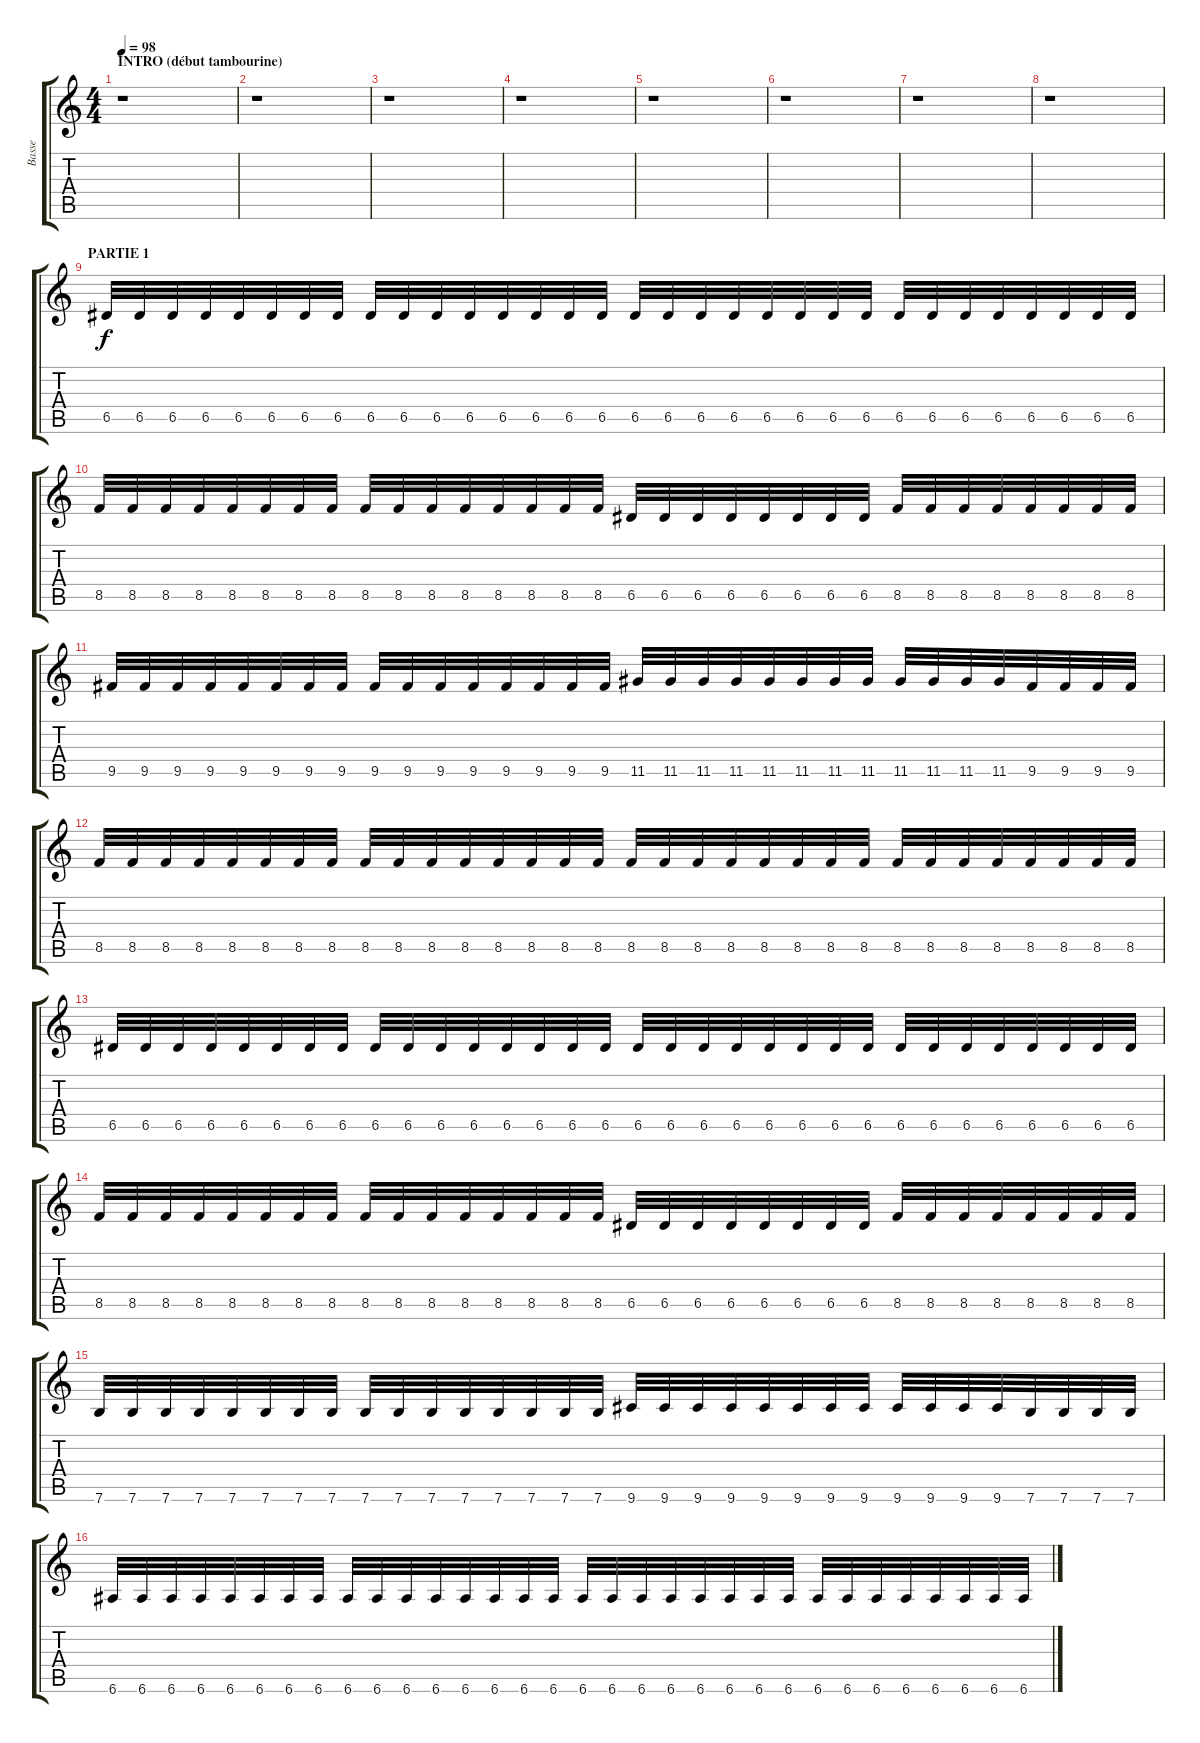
\track ("Basse" "Basse") {instrument electricbasspick}
\staff {score tabs}
\tuning (E4 B3 G3 D3 A2 E2) {hide}
\ts (4 4)
\section ("" "INTRO (début tambourine)")
\tempo 98
\clef g2
\ks c
r.1{dy f} |
r.1 |
r.1 |
r.1 |
r.1 |
r.1 |
r.1 |
r.1 |
\section ("" "PARTIE 1")
6.5.32 6.5.32 6.5.32 6.5.32 6.5.32 6.5.32 6.5.32 6.5.32 6.5.32 6.5.32 6.5.32 6.5.32 6.5.32 6.5.32 6.5.32 6.5.32 6.5.32 6.5.32 6.5.32 6.5.32 6.5.32 6.5.32 6.5.32 6.5.32 6.5.32 6.5.32 6.5.32 6.5.32 6.5.32 6.5.32 6.5.32 6.5.32 |
8.5.32 8.5.32 8.5.32 8.5.32 8.5.32 8.5.32 8.5.32 8.5.32 8.5.32 8.5.32 8.5.32 8.5.32 8.5.32 8.5.32 8.5.32 8.5.32 6.5.32 6.5.32 6.5.32 6.5.32 6.5.32 6.5.32 6.5.32 6.5.32 8.5.32 8.5.32 8.5.32 8.5.32 8.5.32 8.5.32 8.5.32 8.5.32 |
9.5.32 9.5.32 9.5.32 9.5.32 9.5.32 9.5.32 9.5.32 9.5.32 9.5.32 9.5.32 9.5.32 9.5.32 9.5.32 9.5.32 9.5.32 9.5.32 11.5.32 11.5.32 11.5.32 11.5.32 11.5.32 11.5.32 11.5.32 11.5.32 11.5.32 11.5.32 11.5.32 11.5.32 9.5.32 9.5.32 9.5.32 9.5.32 |
8.5.32 8.5.32 8.5.32 8.5.32 8.5.32 8.5.32 8.5.32 8.5.32 8.5.32 8.5.32 8.5.32 8.5.32 8.5.32 8.5.32 8.5.32 8.5.32 8.5.32 8.5.32 8.5.32 8.5.32 8.5.32 8.5.32 8.5.32 8.5.32 8.5.32 8.5.32 8.5.32 8.5.32 8.5.32 8.5.32 8.5.32 8.5.32 |
6.5.32 6.5.32 6.5.32 6.5.32 6.5.32 6.5.32 6.5.32 6.5.32 6.5.32 6.5.32 6.5.32 6.5.32 6.5.32 6.5.32 6.5.32 6.5.32 6.5.32 6.5.32 6.5.32 6.5.32 6.5.32 6.5.32 6.5.32 6.5.32 6.5.32 6.5.32 6.5.32 6.5.32 6.5.32 6.5.32 6.5.32 6.5.32 |
8.5.32 8.5.32 8.5.32 8.5.32 8.5.32 8.5.32 8.5.32 8.5.32 8.5.32 8.5.32 8.5.32 8.5.32 8.5.32 8.5.32 8.5.32 8.5.32 6.5.32 6.5.32 6.5.32 6.5.32 6.5.32 6.5.32 6.5.32 6.5.32 8.5.32 8.5.32 8.5.32 8.5.32 8.5.32 8.5.32 8.5.32 8.5.32 |
7.6.32 7.6.32 7.6.32 7.6.32 7.6.32 7.6.32 7.6.32 7.6.32 7.6.32 7.6.32 7.6.32 7.6.32 7.6.32 7.6.32 7.6.32 7.6.32 9.6.32 9.6.32 9.6.32 9.6.32 9.6.32 9.6.32 9.6.32 9.6.32 9.6.32 9.6.32 9.6.32 9.6.32 7.6.32 7.6.32 7.6.32 7.6.32 |
6.6.32 6.6.32 6.6.32 6.6.32 6.6.32 6.6.32 6.6.32 6.6.32 6.6.32 6.6.32 6.6.32 6.6.32 6.6.32 6.6.32 6.6.32 6.6.32 6.6.32 6.6.32 6.6.32 6.6.32 6.6.32 6.6.32 6.6.32 6.6.32 6.6.32 6.6.32 6.6.32 6.6.32 6.6.32 6.6.32 6.6.32 6.6.32
